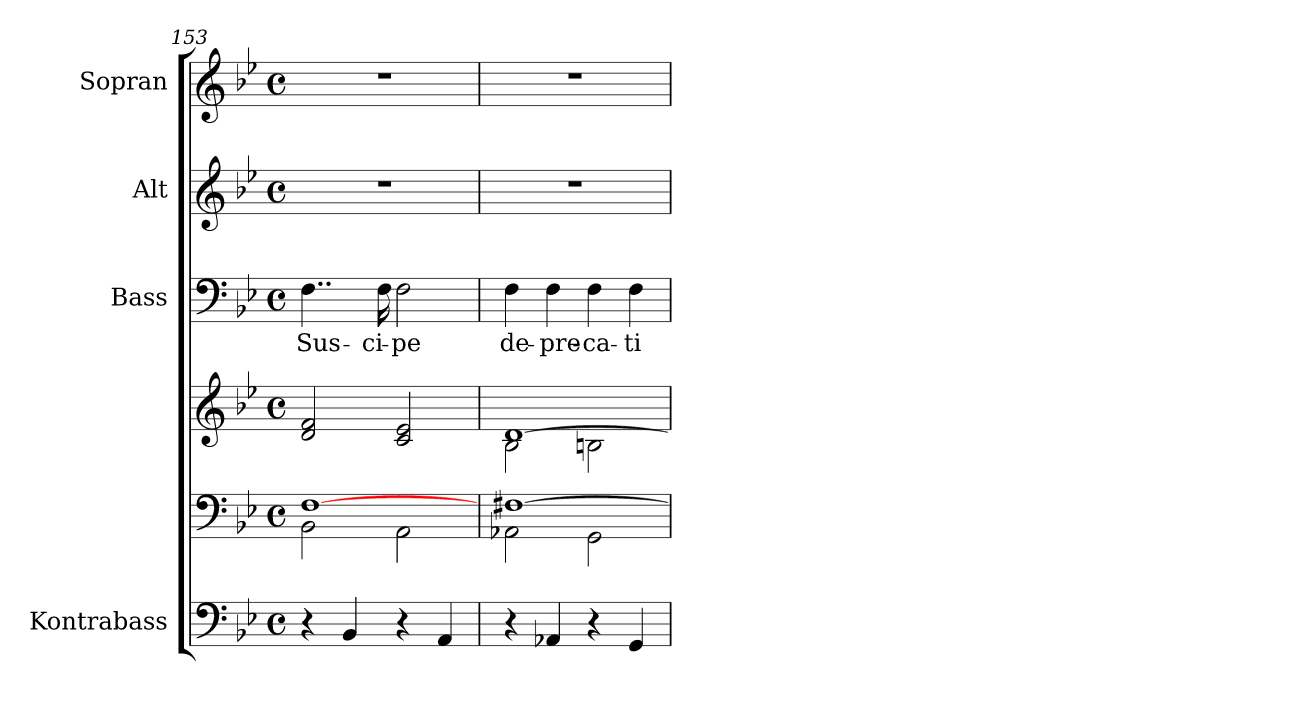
**kern	**kern	**kern	**kern	**text	**kern	**kern
*part5	*part4	*part4	*part3	*part3	*part2	*part1
*staff6	*staff5	*staff4	*staff3	*staff3	*staff2	*staff1
*I"Kontrabass	*	*	*I"Bass	*	*I"Alt	*I"Sopran
*I'Kb.	*	*	*I'B.	*	*I'A.	*I'S.
*clefF4	*clefF4	*clefG2	*clefF4	*	*clefG2	*clefG2
*ITrd7c12	*	*	*	*	*	*
*k[b-e-]	*k[b-e-]	*k[b-e-]	*k[b-e-]	*	*k[b-e-]	*k[b-e-]
*B-:	*B-:	*B-:	*B-:	*	*B-:	*B-:
*M4/4	*M4/4	*M4/4	*M4/4	*	*M4/4	*M4/4
*met(c)	*met(c)	*met(c)	*met(c)	*	*met(c)	*met(c)
=153	=153	=153	=153	=153	=153	=153
*	*^	*	*	*	*	*
!	!	!	!	!	!LO:LY:b	!	!
4r	[>1F	2BB-\	2d/ 2f/	4..F\	Sus-	1r	1r
4BBB-/	.	.	.	.	.	.	.
!	!	!	!	!	!LO:LY:b	!	!
.	.	.	.	16F\	-ci-	.	.
!	!	!	!	!	!LO:LY:b	!	!
4r	.	2AA\	2c/ 2e-/	2F\	-pe	.	.
4AAA/	.	.	.	.	.	.	.
=154	=154	=154	=154	=154	=154	=154	=154
*	*	*	*^	*	*	*	*
!	!	!	!	!	!	!LO:LY:b	!	!
4r	[>1F#X	2AA-X\	[>1d	2B-\	4F\	de-	1r	1r
!	!	!	!	!	!	!LO:LY:b	!	!
4AAA-X/	.	.	.	.	4F\	-pre-	.	.
!	!	!	!	!	!	!LO:LY:b	!	!
4r	.	2GG\	.	2Bn\	4F\	-ca-	.	.
!	!	!	!	!	!	!LO:LY:b	!	!
4GGG/	.	.	.	.	4F\	-ti-	.	.
*	*v	*v	*	*	*	*	*	*
*	*	*v	*v	*	*	*	*
=	=	=	=	=	=	=
*-	*-	*-	*-	*-	*-	*-
